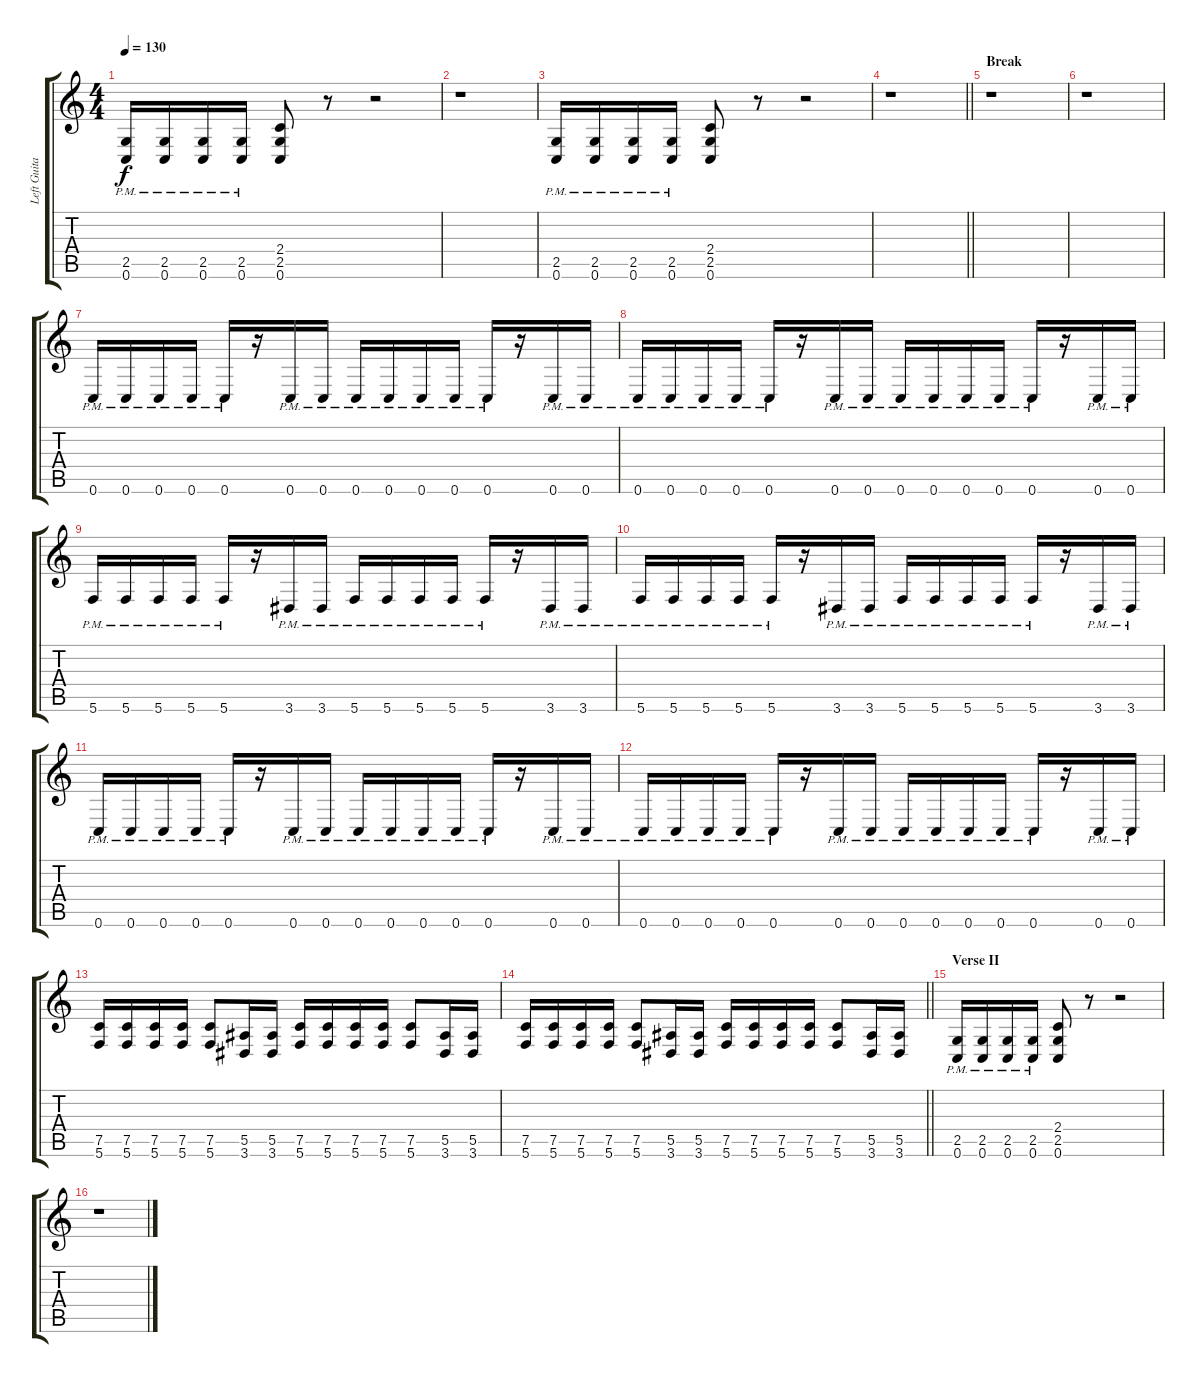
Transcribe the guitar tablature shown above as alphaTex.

\track ("Left Guitar" "Left Guita") {instrument distortionguitar}
\staff {score tabs}
\tuning (C4 G3 Eb3 Bb2 F2 C2) {hide}
\ts (4 4)
\tempo 130
\clef g2
\ks c
(2.5{pm} 0.6{pm}).16{dy f} (2.5{pm} 0.6{pm}).16 (2.5{pm} 0.6{pm}).16 (2.5{pm} 0.6{pm}).16 (2.4 2.5 0.6).8 r.8 r.2 |
r.1 |
(2.5{pm} 0.6{pm}).16 (2.5{pm} 0.6{pm}).16 (2.5{pm} 0.6{pm}).16 (2.5{pm} 0.6{pm}).16 (2.4 2.5 0.6).8 r.8 r.2 |
\barLineRight lightlight
r.1 |
\section ("" "Break")
r.1 |
r.1 |
0.6{pm}.16 0.6{pm}.16 0.6{pm}.16 0.6{pm}.16 0.6{pm}.16 r.16 0.6{pm}.16 0.6{pm}.16 0.6{pm}.16 0.6{pm}.16 0.6{pm}.16 0.6{pm}.16 0.6{pm}.16 r.16 0.6{pm}.16 0.6{pm}.16 |
0.6{pm}.16 0.6{pm}.16 0.6{pm}.16 0.6{pm}.16 0.6{pm}.16 r.16 0.6{pm}.16 0.6{pm}.16 0.6{pm}.16 0.6{pm}.16 0.6{pm}.16 0.6{pm}.16 0.6{pm}.16 r.16 0.6{pm}.16 0.6{pm}.16 |
5.6{pm}.16 5.6{pm}.16 5.6{pm}.16 5.6{pm}.16 5.6{pm}.16 r.16 3.6{pm}.16 3.6{pm}.16 5.6{pm}.16 5.6{pm}.16 5.6{pm}.16 5.6{pm}.16 5.6{pm}.16 r.16 3.6{pm}.16 3.6{pm}.16 |
5.6{pm}.16 5.6{pm}.16 5.6{pm}.16 5.6{pm}.16 5.6{pm}.16 r.16 3.6{pm}.16 3.6{pm}.16 5.6{pm}.16 5.6{pm}.16 5.6{pm}.16 5.6{pm}.16 5.6{pm}.16 r.16 3.6{pm}.16 3.6{pm}.16 |
0.6{pm}.16 0.6{pm}.16 0.6{pm}.16 0.6{pm}.16 0.6{pm}.16 r.16 0.6{pm}.16 0.6{pm}.16 0.6{pm}.16 0.6{pm}.16 0.6{pm}.16 0.6{pm}.16 0.6{pm}.16 r.16 0.6{pm}.16 0.6{pm}.16 |
0.6{pm}.16 0.6{pm}.16 0.6{pm}.16 0.6{pm}.16 0.6{pm}.16 r.16 0.6{pm}.16 0.6{pm}.16 0.6{pm}.16 0.6{pm}.16 0.6{pm}.16 0.6{pm}.16 0.6{pm}.16 r.16 0.6{pm}.16 0.6{pm}.16 |
(7.5 5.6).16 (7.5 5.6).16 (7.5 5.6).16 (7.5 5.6).16 (7.5 5.6).8 (5.5 3.6).16 (5.5 3.6).16 (7.5 5.6).16 (7.5 5.6).16 (7.5 5.6).16 (7.5 5.6).16 (7.5 5.6).8 (5.5 3.6).16 (5.5 3.6).16 |
\barLineRight lightlight
(7.5 5.6).16 (7.5 5.6).16 (7.5 5.6).16 (7.5 5.6).16 (7.5 5.6).8 (5.5 3.6).16 (5.5 3.6).16 (7.5 5.6).16 (7.5 5.6).16 (7.5 5.6).16 (7.5 5.6).16 (7.5 5.6).8 (5.5 3.6).16 (5.5 3.6).16 |
\section ("" "Verse II")
(2.5{pm} 0.6{pm}).16 (2.5{pm} 0.6{pm}).16 (2.5{pm} 0.6{pm}).16 (2.5{pm} 0.6{pm}).16 (2.4 2.5 0.6).8 r.8 r.2 |
r.1
